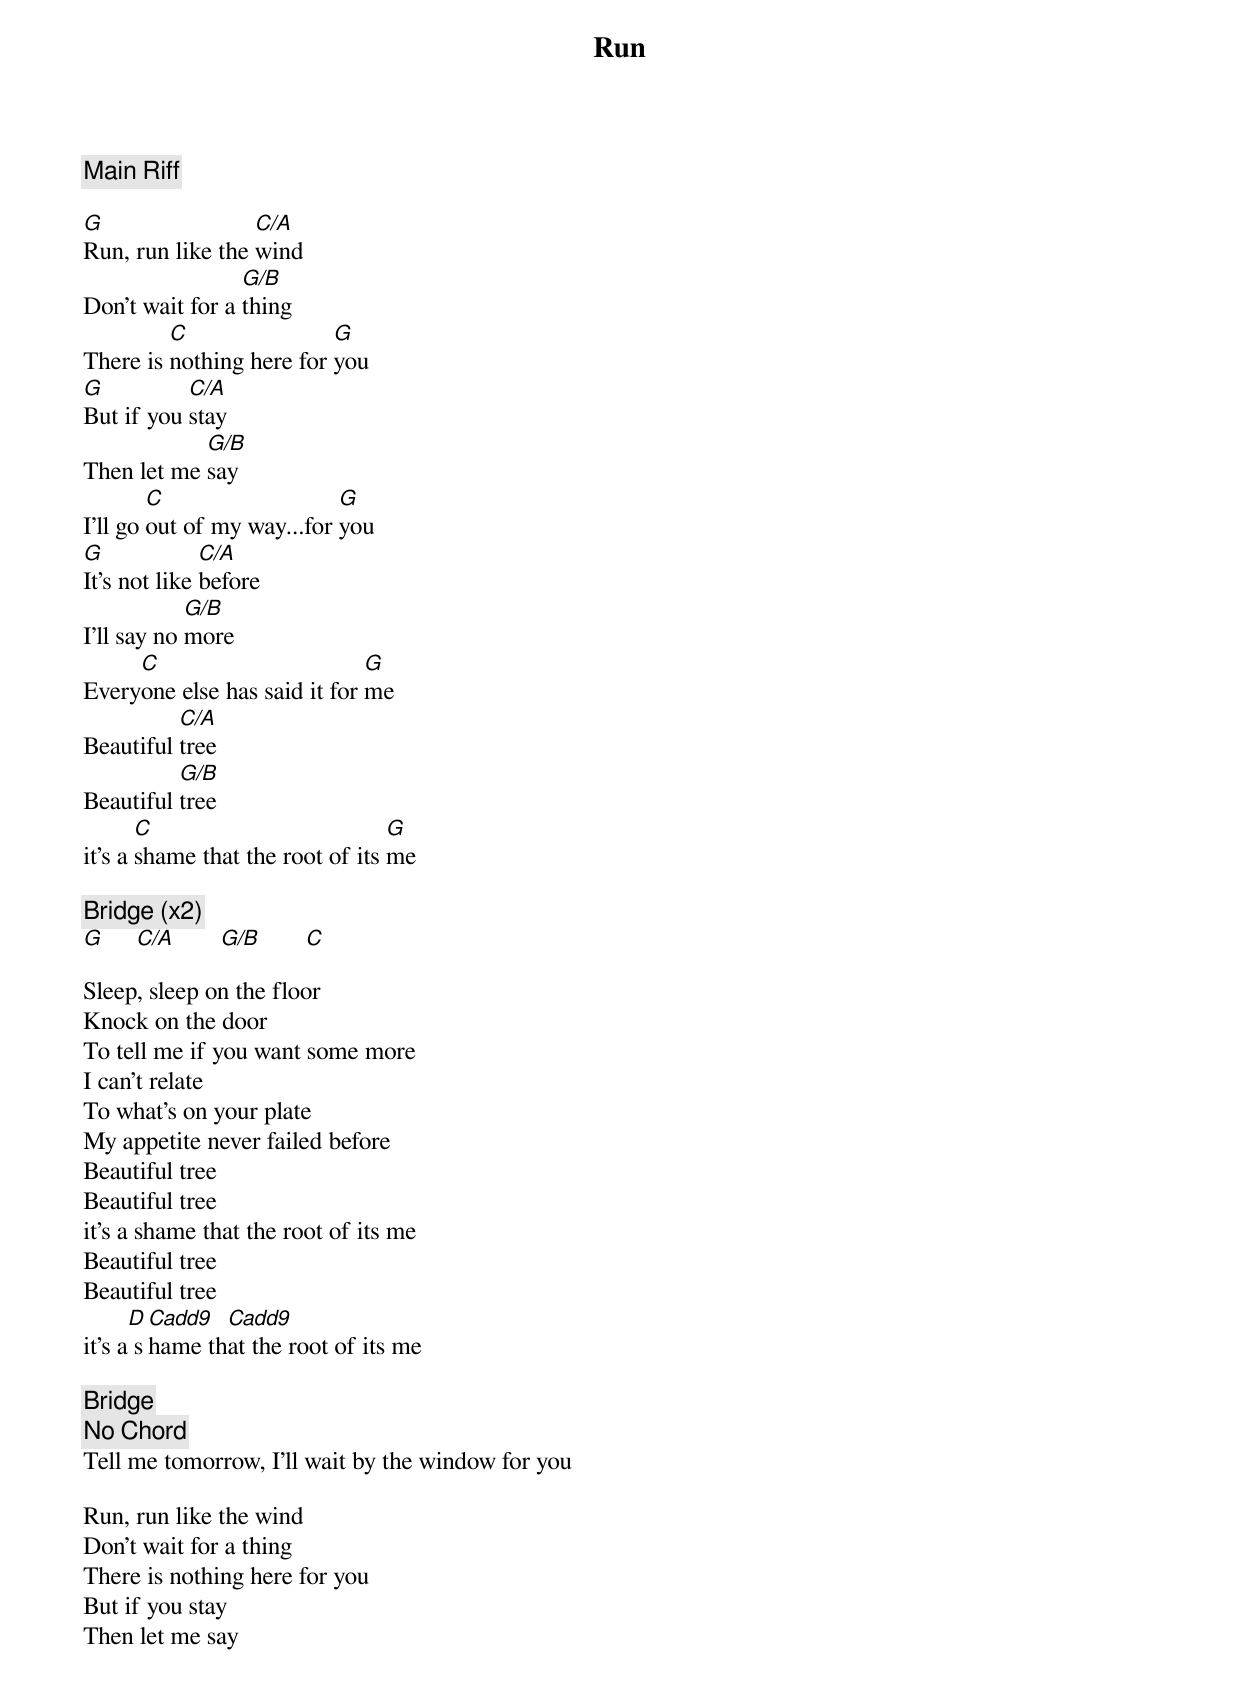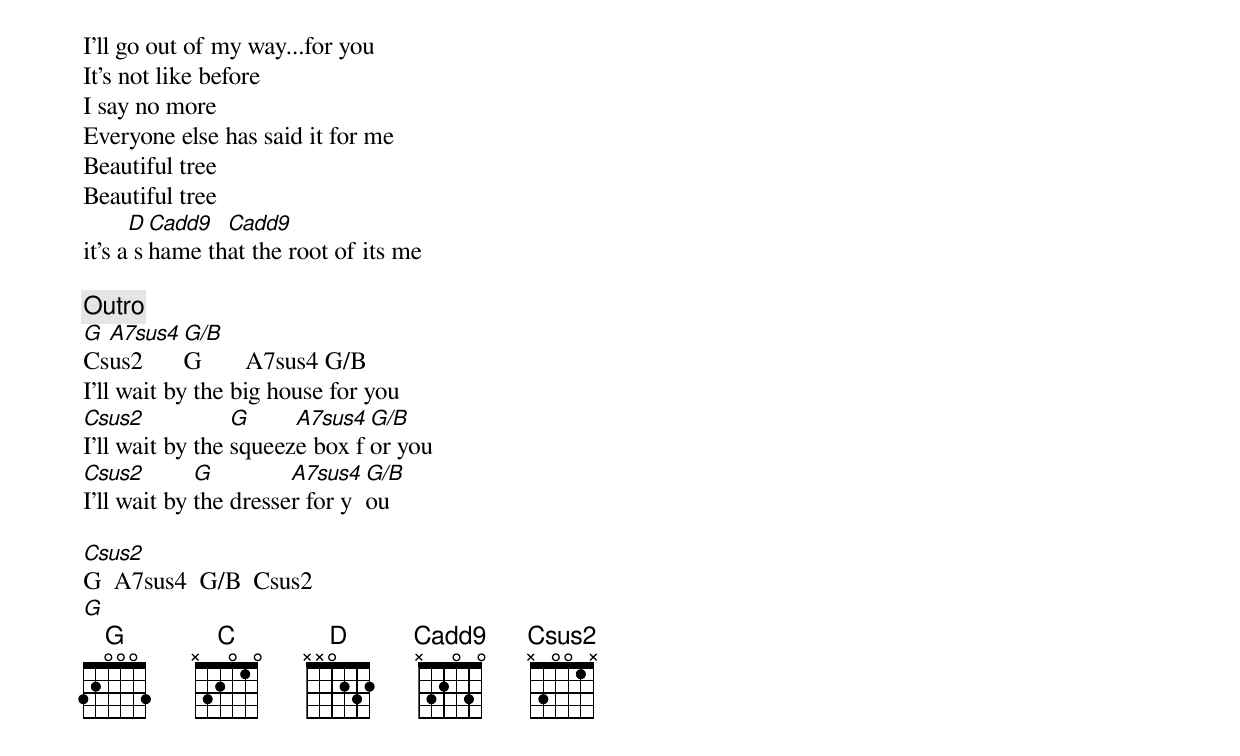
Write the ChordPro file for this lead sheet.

{title: Run}
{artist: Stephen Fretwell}
{comment: Main Riff}

{start_of_verse}
[G]Run, run like the [C/A]wind
Don't wait for a [G/B]thing
There is [C]nothing here for [G]you
[G]But if you [C/A]stay
Then let me [G/B]say
I'll go [C]out of my way...for [G]you
[G]It's not like [C/A]before
I'll say no [G/B]more
Every[C]one else has said it for [G]me
Beautiful [C/A]tree
Beautiful [G/B]tree
it's a [C]shame that the root of its [G]me
{end_of_verse}

{comment: Bridge (x2)}
[G]     [C/A]       [G/B]       [C]

{start_of_verse}
Sleep, sleep on the floor
Knock on the door
To tell me if you want some more
I can't relate
To what's on your plate
My appetite never failed before
Beautiful tree
Beautiful tree
it's a shame that the root of its me
Beautiful tree
Beautiful tree
it's a[D] s[Cadd9]hame th[Cadd9]at the root of its me
{end_of_verse}

{comment: Bridge}
{comment: No Chord}
Tell me tomorrow, I'll wait by the window for you

{start_of_verse}
Run, run like the wind
Don't wait for a thing
There is nothing here for you
But if you stay
Then let me say
I'll go out of my way...for you
It's not like before
I say no more
Everyone else has said it for me
Beautiful tree
Beautiful tree
it's a[D] s[Cadd9]hame th[Cadd9]at the root of its me
{end_of_verse}

{comment: Outro}
[G]Cs[A7sus4]us2    [G/B]G       A7sus4 G/B
I'll wait by the big house for you
[Csus2]I'll wait by the [G]squeez[A7sus4]e box f[G/B]or you
[Csus2]I'll wait by [G]the dresse[A7sus4]r for y[G/B]ou

[Csus2]G  A7sus4  G/B  Csus2
[G]
